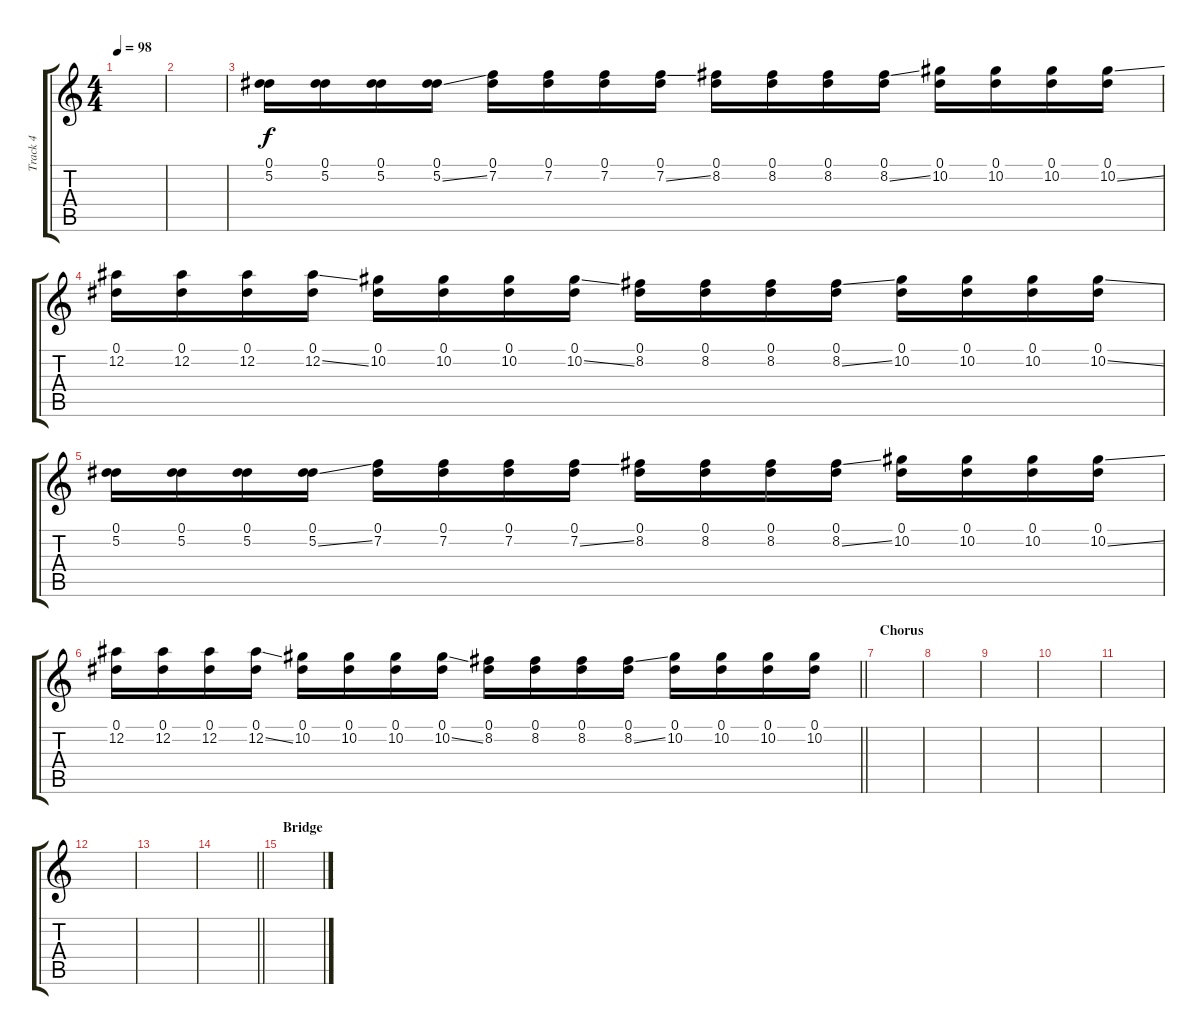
\track ("Track 4" "Track 4") {instrument distortionguitar}
\staff {score tabs}
\tuning (Eb4 Bb3 Gb3 Db3 Ab2 Eb2) {hide}
\ts (4 4)
\tempo 98
\clef g2
\ks c
|
|
(0.1 5.2).16{dy f} (0.1 5.2).16 (0.1 5.2).16 (0.1 5.2{ss}).16 (0.1 7.2).16 (0.1 7.2).16 (0.1 7.2).16 (0.1 7.2{ss}).16 (0.1 8.2).16 (0.1 8.2).16 (0.1 8.2).16 (0.1 8.2{ss}).16 (0.1 10.2).16 (0.1 10.2).16 (0.1 10.2).16 (0.1 10.2{ss}).16 |
(0.1 12.2).16 (0.1 12.2).16 (0.1 12.2).16 (0.1 12.2{ss}).16 (0.1 10.2).16 (0.1 10.2).16 (0.1 10.2).16 (0.1 10.2{ss}).16 (0.1 8.2).16 (0.1 8.2).16 (0.1 8.2).16 (0.1 8.2{ss}).16 (0.1 10.2).16 (0.1 10.2).16 (0.1 10.2).16 (0.1 10.2{ss}).16 |
(0.1 5.2).16 (0.1 5.2).16 (0.1 5.2).16 (0.1 5.2{ss}).16 (0.1 7.2).16 (0.1 7.2).16 (0.1 7.2).16 (0.1 7.2{ss}).16 (0.1 8.2).16 (0.1 8.2).16 (0.1 8.2).16 (0.1 8.2{ss}).16 (0.1 10.2).16 (0.1 10.2).16 (0.1 10.2).16 (0.1 10.2{ss}).16 |
\barLineRight lightlight
(0.1 12.2).16 (0.1 12.2).16 (0.1 12.2).16 (0.1 12.2{ss}).16 (0.1 10.2).16 (0.1 10.2).16 (0.1 10.2).16 (0.1 10.2{ss}).16 (0.1 8.2).16 (0.1 8.2).16 (0.1 8.2).16 (0.1 8.2{ss}).16 (0.1 10.2).16 (0.1 10.2).16 (0.1 10.2).16 (0.1 10.2).16 |
\section ("" "Chorus")
|
|
|
|
|
|
|
\barLineRight lightlight
|
\section ("" "Bridge")
